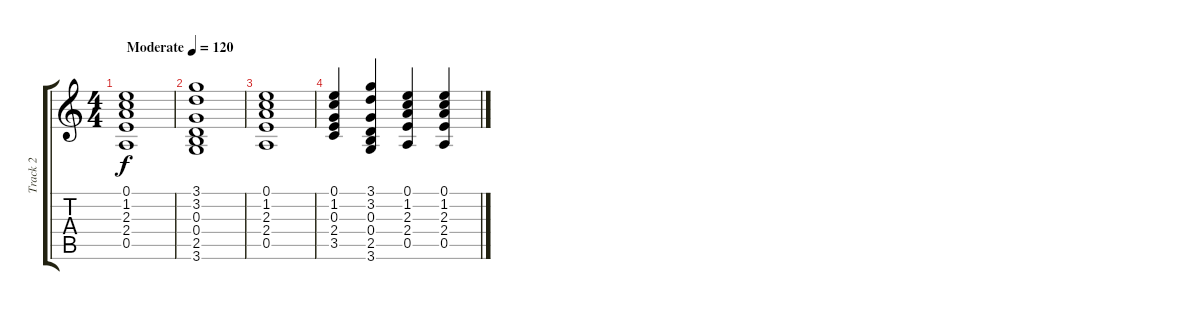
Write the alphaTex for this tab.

\track ("Track 2" "Track 2") {instrument acousticguitarsteel}
\staff {score tabs}
\tuning (E4 B3 G3 D3 A2 E2) {hide}
\ts (4 4)
\tempo (120 "Moderate")
\clef g2
\ks c
(0.1 1.2 2.3 2.4 0.5).1{dy f instrument acousticguitarsteel} |
(3.1 3.2 0.3 0.4 2.5 3.6).1 |
(0.1 1.2 2.3 2.4 0.5).1 |
(0.1 1.2 0.3 2.4 3.5).4 (3.1 3.2 0.3 0.4 2.5 3.6).4 (0.1 1.2 2.3 2.4 0.5).4 (0.1 1.2 2.3 2.4 0.5).4
